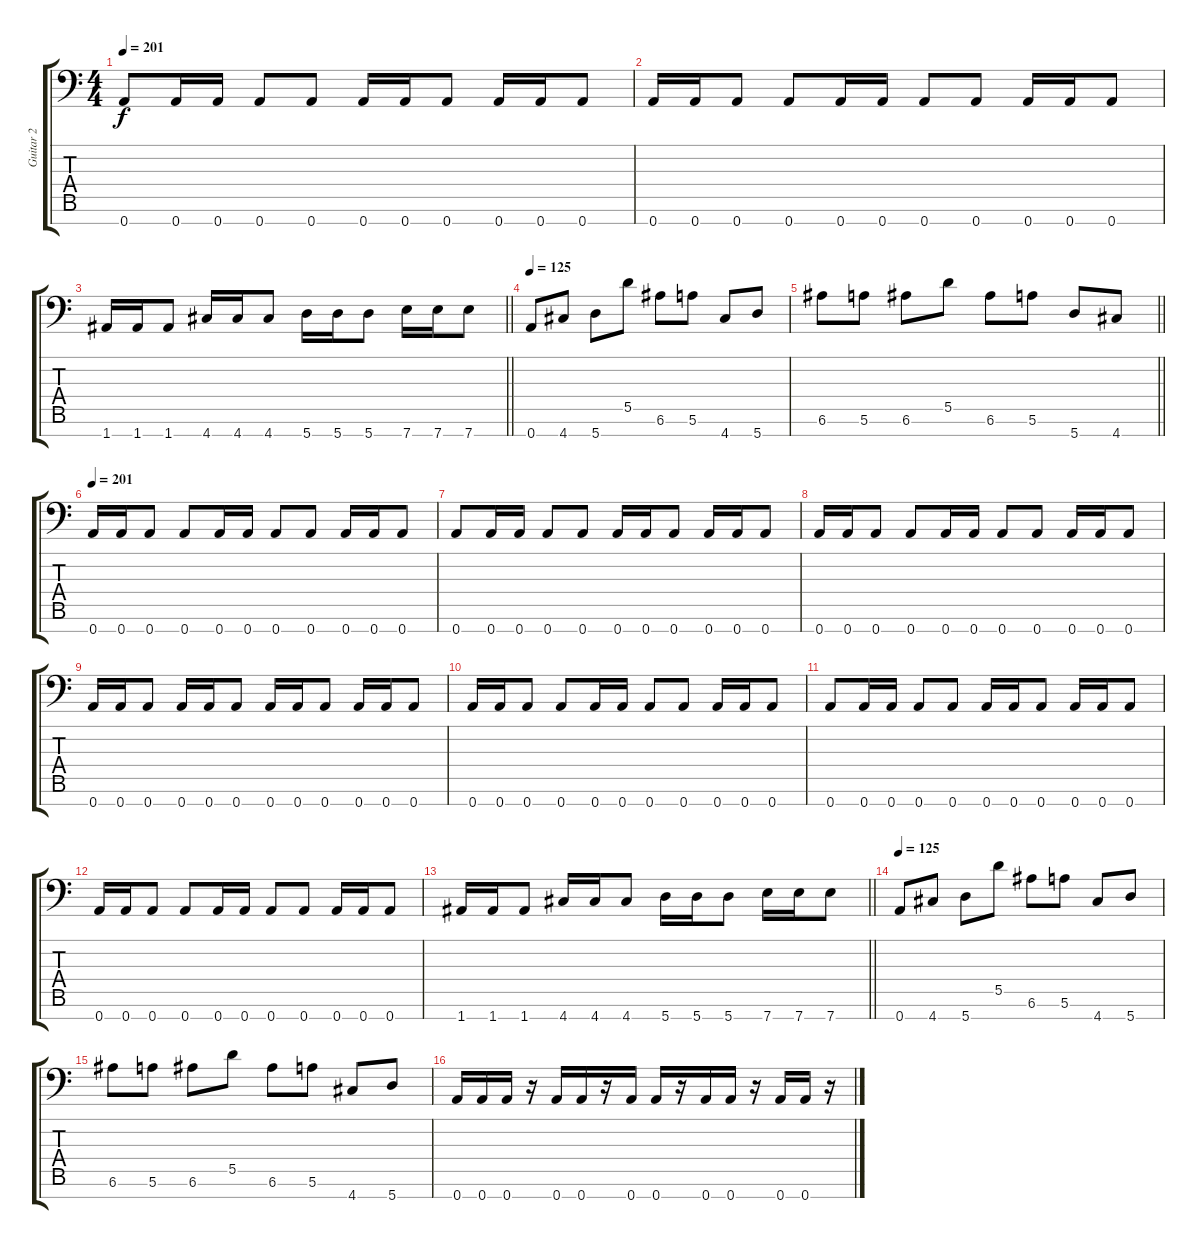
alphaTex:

\track ("Guitar 2" "Guitar 2") {instrument distortionguitar}
\staff {score tabs}
\tuning (E4 B3 G3 D3 A2 E2 A1) {hide}
\ts (4 4)
\tempo 201
\clef f4
\ks c
0.7.8{dy f} 0.7.16 0.7.16 0.7.8 0.7.8 0.7.16 0.7.16 0.7.8 0.7.16 0.7.16 0.7.8 |
0.7.16 0.7.16 0.7.8 0.7.8 0.7.16 0.7.16 0.7.8 0.7.8 0.7.16 0.7.16 0.7.8 |
\barLineRight lightlight
1.7.16 1.7.16 1.7.8 4.7.16 4.7.16 4.7.8 5.7.16 5.7.16 5.7.8 7.7.16 7.7.16 7.7.8 |
\tempo 125
0.7.8 4.7.8 5.7.8 5.5.8 6.6.8 5.6.8 4.7.8 5.7.8 |
\barLineRight lightlight
6.6.8 5.6.8 6.6.8 5.5.8 6.6.8 5.6.8 5.7.8 4.7.8 |
\tempo 201
0.7.16 0.7.16 0.7.8 0.7.8 0.7.16 0.7.16 0.7.8 0.7.8 0.7.16 0.7.16 0.7.8 |
0.7.8 0.7.16 0.7.16 0.7.8 0.7.8 0.7.16 0.7.16 0.7.8 0.7.16 0.7.16 0.7.8 |
0.7.16 0.7.16 0.7.8 0.7.8 0.7.16 0.7.16 0.7.8 0.7.8 0.7.16 0.7.16 0.7.8 |
0.7.16 0.7.16 0.7.8 0.7.16 0.7.16 0.7.8 0.7.16 0.7.16 0.7.8 0.7.16 0.7.16 0.7.8 |
0.7.16 0.7.16 0.7.8 0.7.8 0.7.16 0.7.16 0.7.8 0.7.8 0.7.16 0.7.16 0.7.8 |
0.7.8 0.7.16 0.7.16 0.7.8 0.7.8 0.7.16 0.7.16 0.7.8 0.7.16 0.7.16 0.7.8 |
0.7.16 0.7.16 0.7.8 0.7.8 0.7.16 0.7.16 0.7.8 0.7.8 0.7.16 0.7.16 0.7.8 |
\barLineRight lightlight
1.7.16 1.7.16 1.7.8 4.7.16 4.7.16 4.7.8 5.7.16 5.7.16 5.7.8 7.7.16 7.7.16 7.7.8 |
\section ("" "")
\tempo 125
0.7.8 4.7.8 5.7.8 5.5.8 6.6.8 5.6.8 4.7.8 5.7.8 |
6.6.8 5.6.8 6.6.8 5.5.8 6.6.8 5.6.8 4.7.8 5.7.8 |
0.7.16 0.7.16 0.7.16 r.16 0.7.16 0.7.16 r.16 0.7.16 0.7.16 r.16 0.7.16 0.7.16 r.16 0.7.16 0.7.16 r.16
